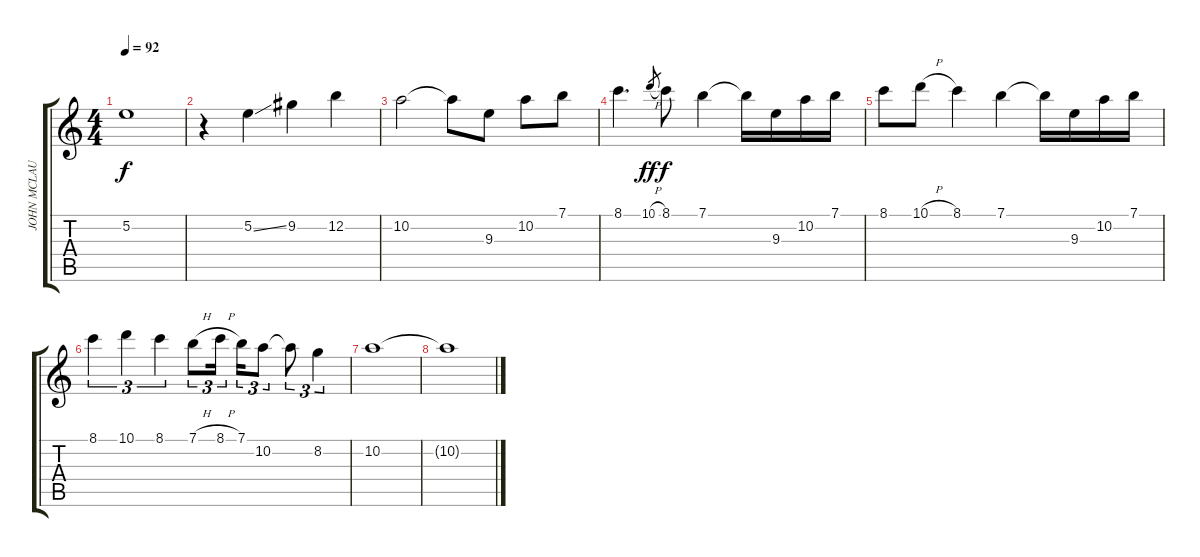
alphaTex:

\track ("JOHN MCLAUGHLIN" "JOHN MCLAU") {instrument acousticguitarnylon}
\staff {score tabs}
\tuning (E4 B3 G3 D3 A2 E2) {hide}
\ts (4 4)
\tempo 92
\clef g2
\ks c
5.2.1{dy f} |
r.4 5.2{ss}.4 9.2.4 12.2.4 |
10.2.2 10.2{t}.8 9.3.8 10.2.8 7.1.8 |
8.1.4{d} 10.1{h}.8{gr dy ff} 8.1.8{dy f} 7.1.4 7.1{t}.16 9.3.16 10.2.16 7.1.16 |
8.1.8 10.1{h}.8 8.1.4 7.1.4 7.1{t}.16 9.3.16 10.2.16 7.1.16 |
8.1.4{tu (3 2)} 10.1.4{tu (3 2)} 8.1.4{tu (3 2)} 7.1{h}.8{tu (3 2)} 8.1{h}.16{tu (3 2) beam splitsecondary} 7.1.16{tu (3 2)} 10.2.8{tu (3 2)} 10.2{t}.8{tu (3 2)} 8.2.4{tu (3 2)} |
10.2.1 |
10.2{t}.1
